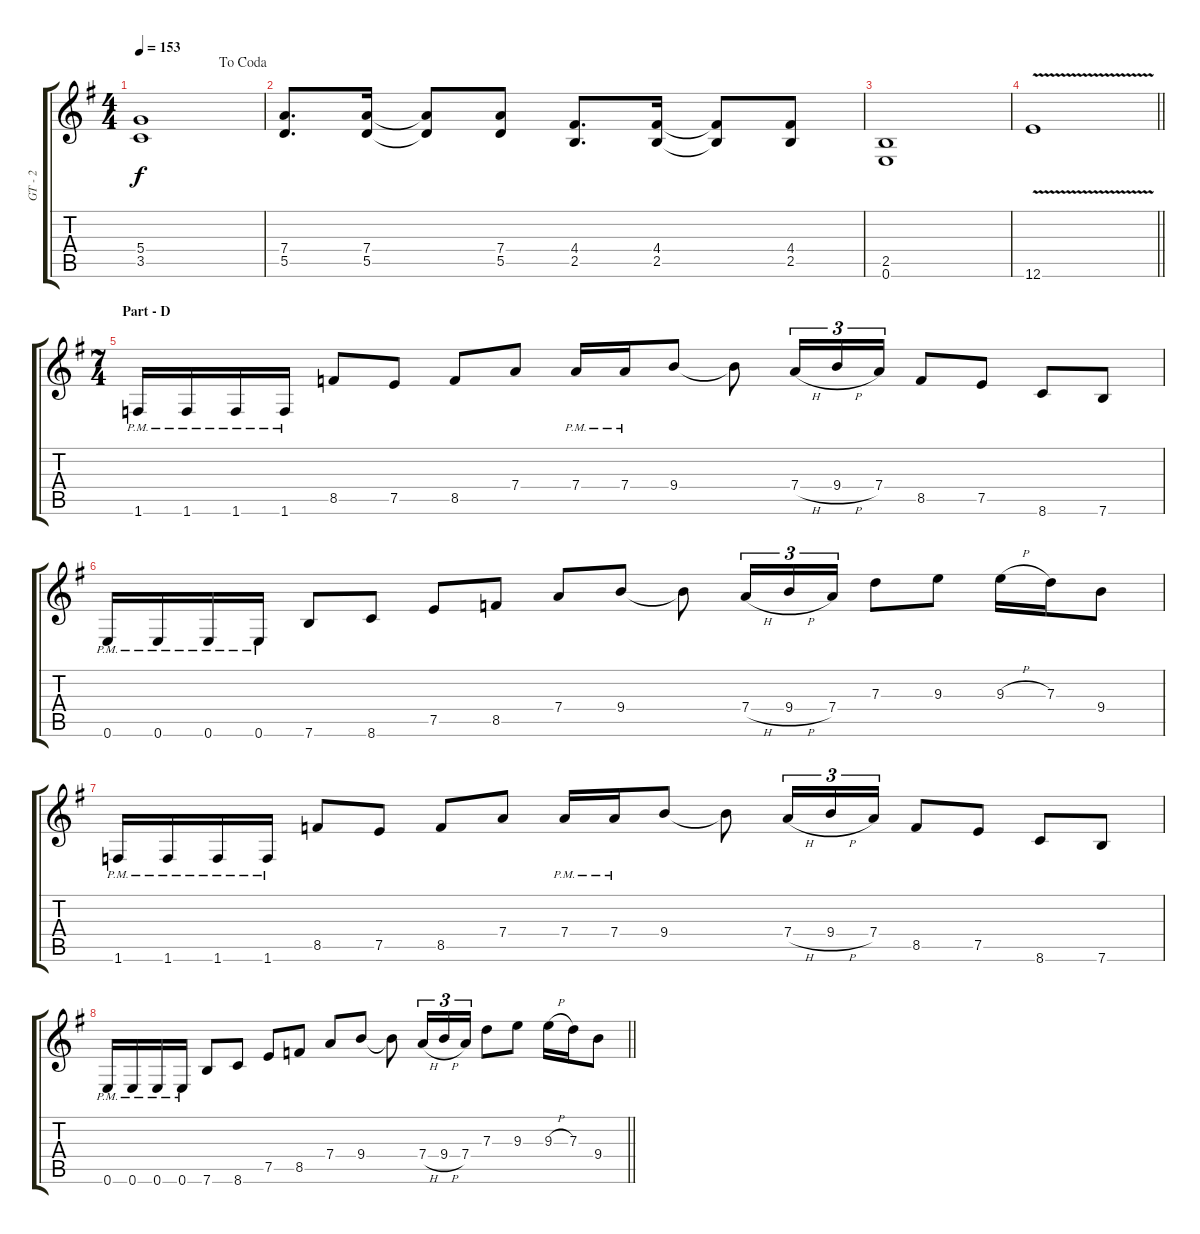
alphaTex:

\track ("GT - 2" "GT - 2") {instrument distortionguitar}
\staff {score tabs}
\tuning (E4 B3 G3 D3 A2 E2) {hide}
\ts (4 4)
\jump dacoda
\tempo 153
\clef g2
\ks g
(5.4 3.5).1{dy f} |
(7.4 5.5).8{d} (7.4 5.5).16 (7.4{t} 5.5{t}).8 (7.4 5.5).8 (4.4 2.5).8{d} (4.4 2.5).16 (4.4{t} 2.5{t}).8 (4.4 2.5).8 |
(2.5 0.6).1 |
\barLineRight lightlight
12.6{v}.1 |
\ts (7 4)
\section ("" "Part - D")
1.6{pm}.16 1.6{pm}.16 1.6{pm}.16 1.6{pm}.16 8.5.8 7.5.8 8.5.8 7.4.8 7.4{pm}.16 7.4{pm}.16 9.4.8 9.4{t}.8 7.4{h}.16{tu (3 2)} 9.4{h}.16{tu (3 2)} 7.4.16{tu (3 2)} 8.5.8 7.5.8 8.6.8 7.6.8 |
0.6{pm}.16 0.6{pm}.16 0.6{pm}.16 0.6{pm}.16 7.6.8 8.6.8 7.5.8 8.5.8 7.4.8 9.4.8 9.4{t}.8 7.4{h}.16{tu (3 2)} 9.4{h}.16{tu (3 2)} 7.4.16{tu (3 2)} 7.3.8 9.3.8 9.3{h}.16 7.3.16 9.4.8 |
1.6{pm}.16 1.6{pm}.16 1.6{pm}.16 1.6{pm}.16 8.5.8 7.5.8 8.5.8 7.4.8 7.4{pm}.16 7.4{pm}.16 9.4.8 9.4{t}.8 7.4{h}.16{tu (3 2)} 9.4{h}.16{tu (3 2)} 7.4.16{tu (3 2)} 8.5.8 7.5.8 8.6.8 7.6.8 |
\barLineRight lightlight
0.6{pm}.16 0.6{pm}.16 0.6{pm}.16 0.6{pm}.16 7.6.8 8.6.8 7.5.8 8.5.8 7.4.8 9.4.8 9.4{t}.8 7.4{h}.16{tu (3 2)} 9.4{h}.16{tu (3 2)} 7.4.16{tu (3 2)} 7.3.8 9.3.8 9.3{h}.16 7.3.16 9.4.8
